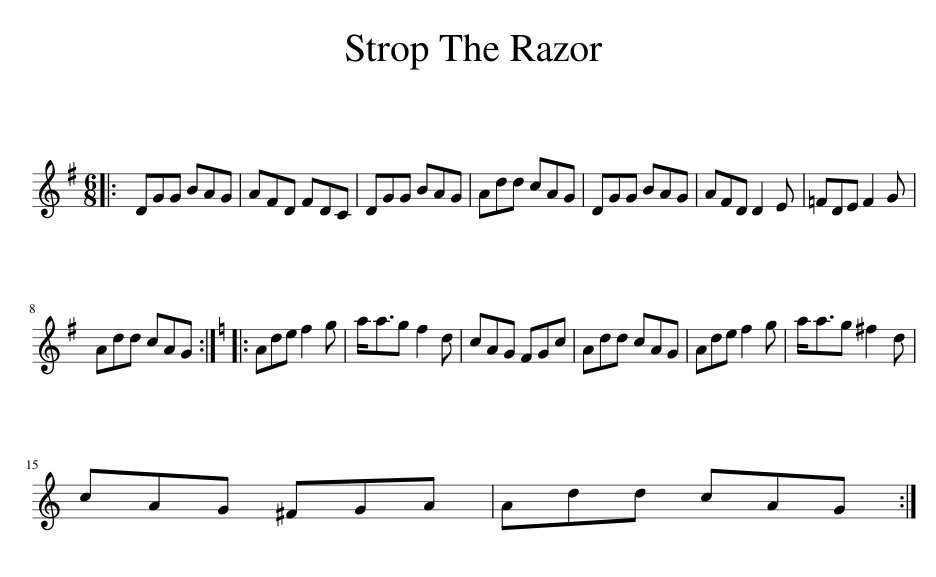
X:1
L:1/8
M:6/8
I:linebreak $
K:G
V:1 treble
V:1
|: DGG BAG | AFD FDC | DGG BAG | Add cAG | DGG BAG | %5
 AFD D2 E | =FDE F2 G |$ Add cAG ::[K:C] Ade f2 g | a<ag f2 d | %10
 cAG FGc | Add cAG | Ade f2 g | a<ag ^f2 d |$ cAG ^FGA | %15
 Add cAG :| %16
